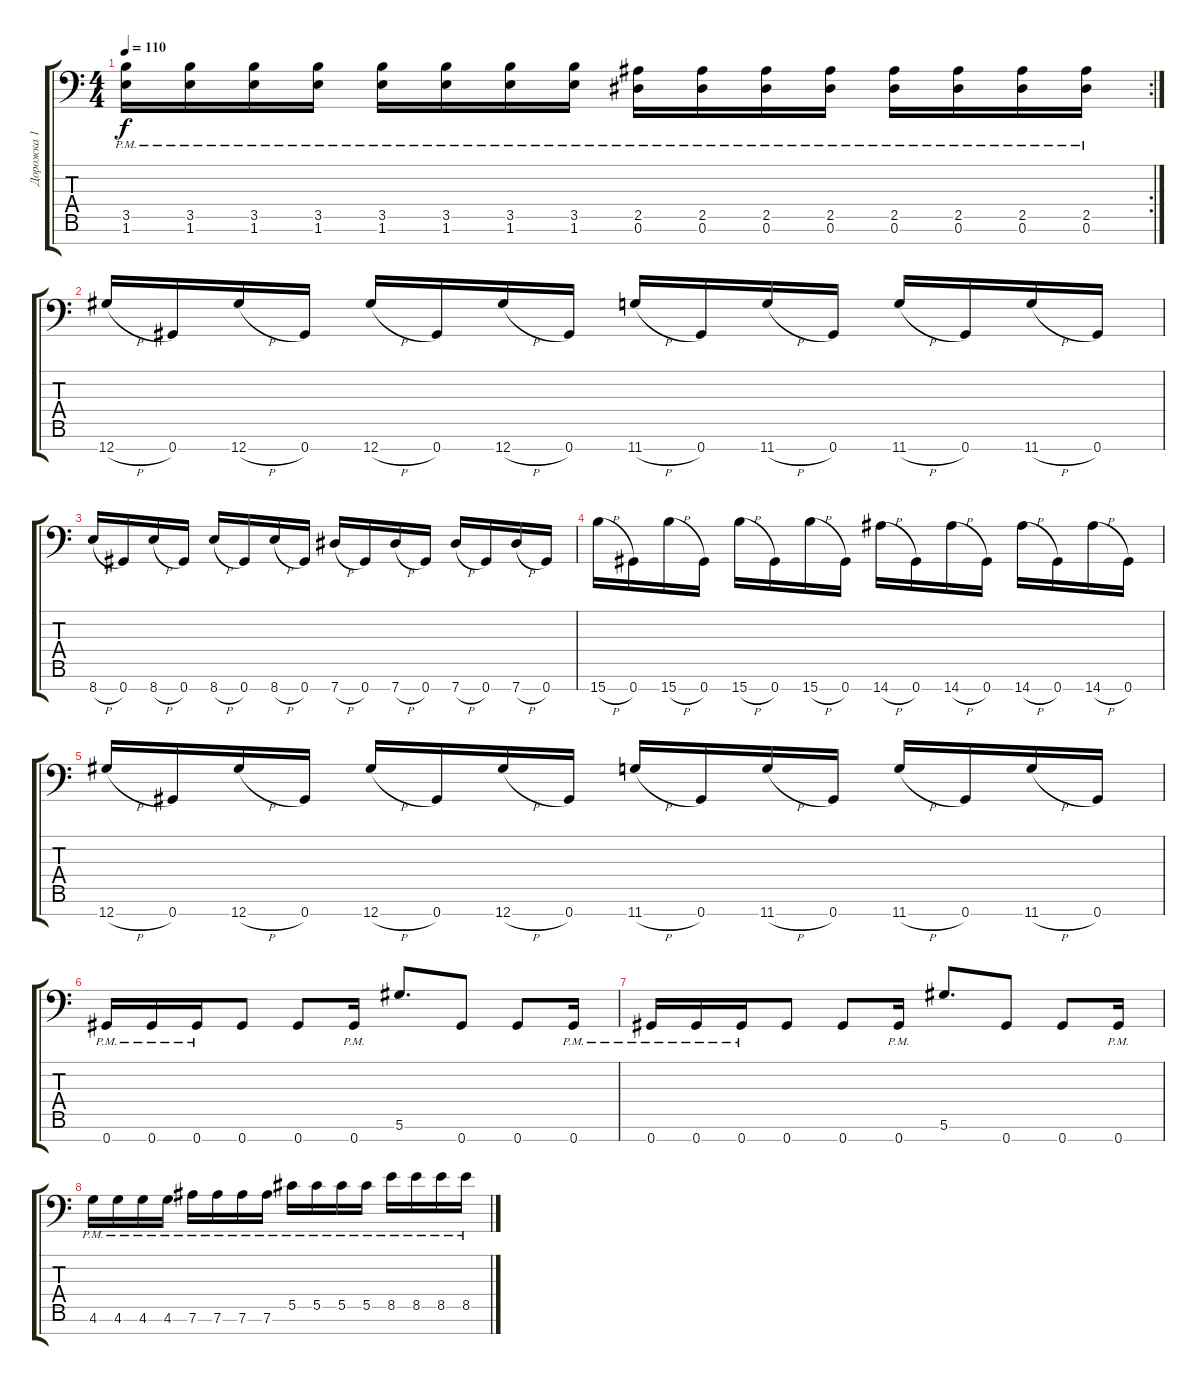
\track ("Дорожка 1" "Дорожка 1") {instrument distortionguitar}
\staff {score tabs}
\tuning (Eb4 Bb3 Gb3 Db3 Ab2 Eb2 Ab1) {hide}
\rc 2
\ts (4 4)
\tempo 110
\clef f4
\ks c
(3.5{pm} 1.6{pm}).16{dy f} (3.5{pm} 1.6{pm}).16 (3.5{pm} 1.6{pm}).16 (3.5{pm} 1.6{pm}).16 (3.5{pm} 1.6{pm}).16 (3.5{pm} 1.6{pm}).16 (3.5{pm} 1.6{pm}).16 (3.5{pm} 1.6{pm}).16 (2.5{pm} 0.6{pm}).16 (2.5{pm} 0.6{pm}).16 (2.5{pm} 0.6{pm}).16 (2.5{pm} 0.6{pm}).16 (2.5{pm} 0.6{pm}).16 (2.5{pm} 0.6{pm}).16 (2.5{pm} 0.6{pm}).16 (2.5{pm} 0.6{pm}).16 |
12.7{h}.16 0.7.16 12.7{h}.16 0.7.16 12.7{h}.16 0.7.16 12.7{h}.16 0.7.16 11.7{h}.16 0.7.16 11.7{h}.16 0.7.16 11.7{h}.16 0.7.16 11.7{h}.16 0.7.16 |
8.7{h}.16 0.7.16 8.7{h}.16 0.7.16 8.7{h}.16 0.7.16 8.7{h}.16 0.7.16 7.7{h}.16 0.7.16 7.7{h}.16 0.7.16 7.7{h}.16 0.7.16 7.7{h}.16 0.7.16 |
15.7{h}.16 0.7.16 15.7{h}.16 0.7.16 15.7{h}.16 0.7.16 15.7{h}.16 0.7.16 14.7{h}.16 0.7.16 14.7{h}.16 0.7.16 14.7{h}.16 0.7.16 14.7{h}.16 0.7.16 |
12.7{h}.16 0.7.16 12.7{h}.16 0.7.16 12.7{h}.16 0.7.16 12.7{h}.16 0.7.16 11.7{h}.16 0.7.16 11.7{h}.16 0.7.16 11.7{h}.16 0.7.16 11.7{h}.16 0.7.16 |
0.7{pm}.16 0.7{pm}.16 0.7{pm}.16 0.7.8 0.7.8 0.7{pm}.16 5.6.8{d} 0.7.8 0.7.8 0.7{pm}.16 |
0.7{pm}.16 0.7{pm}.16 0.7{pm}.16 0.7.8 0.7.8 0.7{pm}.16 5.6.8{d} 0.7.8 0.7.8 0.7{pm}.16 |
4.6{pm}.16 4.6{pm}.16 4.6{pm}.16 4.6{pm}.16 7.6{pm}.16 7.6{pm}.16 7.6{pm}.16 7.6{pm}.16 5.5{pm}.16 5.5{pm}.16 5.5{pm}.16 5.5{pm}.16 8.5{pm}.16 8.5{pm}.16 8.5{pm}.16 8.5{pm}.16
